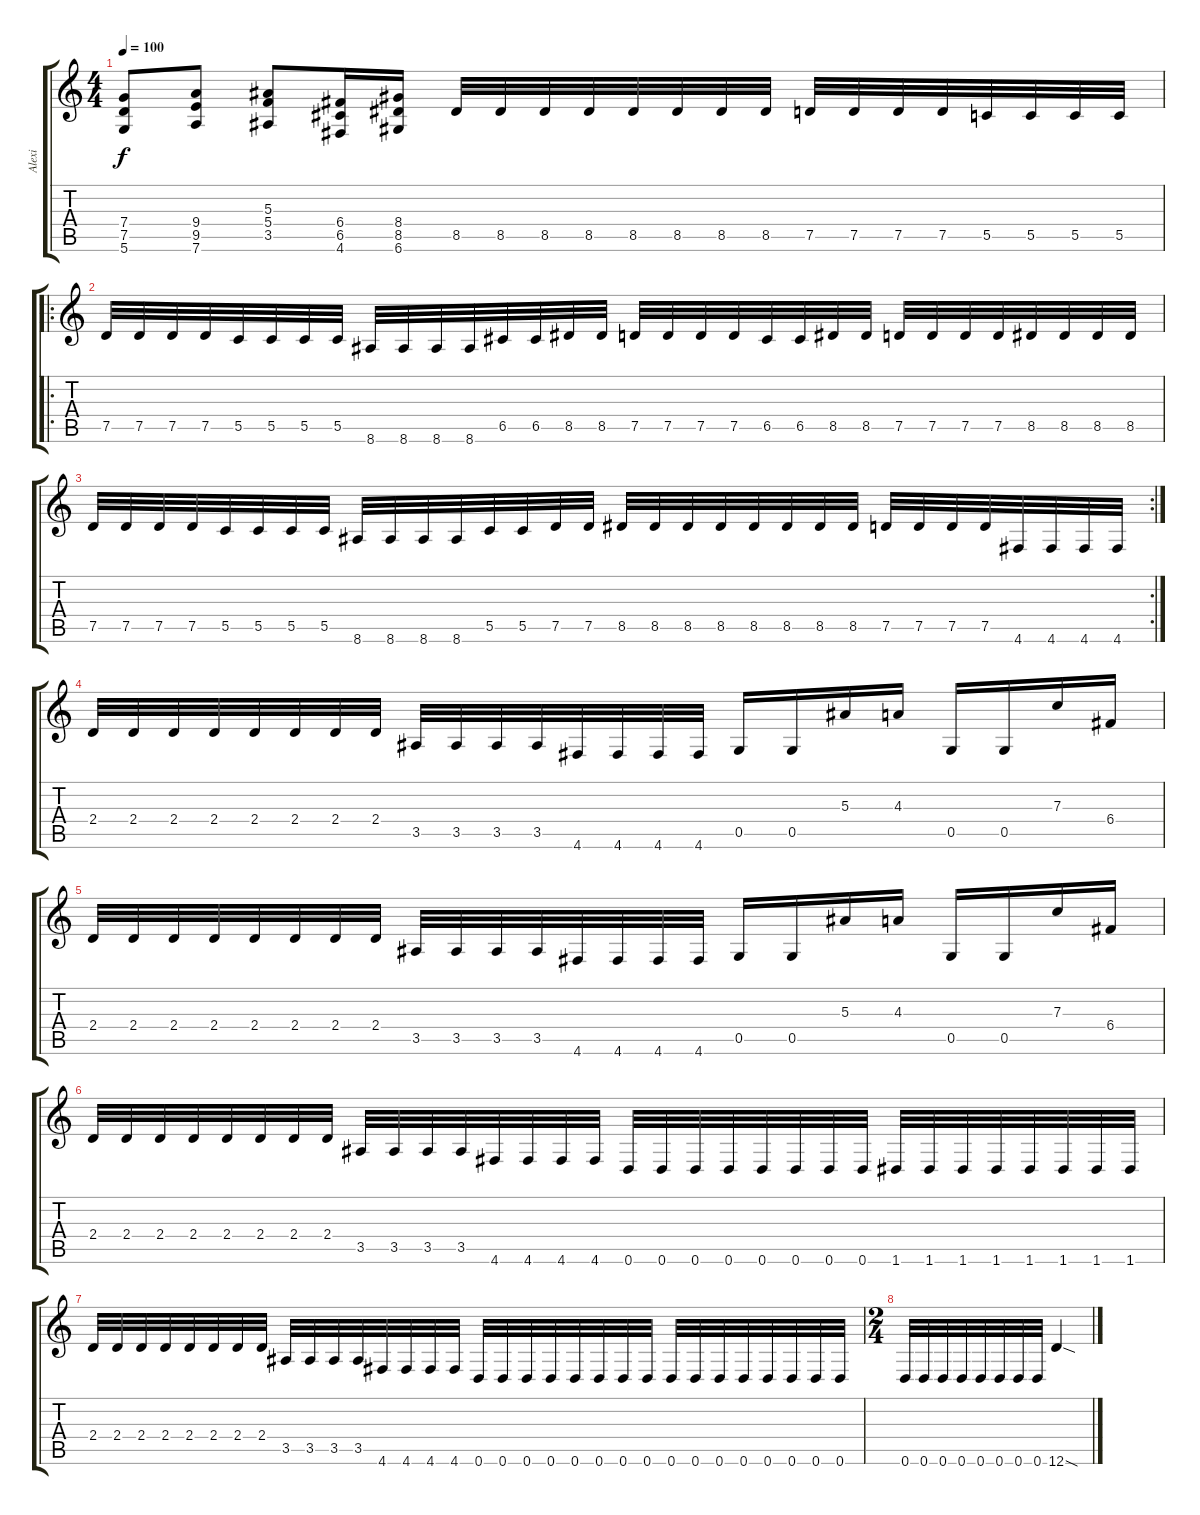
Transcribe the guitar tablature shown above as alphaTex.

\track ("Alexi" "Alexi") {instrument distortionguitar}
\staff {score tabs}
\tuning (D4 A3 F3 C3 G2 D2) {hide}
\ts (4 4)
\tempo 100
\clef g2
\ks c
(7.4 7.5 5.6).8{dy f} (9.4 9.5 7.6).8 (5.3 5.4 3.5).8 (6.4 6.5 4.6).16 (8.4 8.5 6.6).16 8.5.32 8.5.32 8.5.32 8.5.32 8.5.32 8.5.32 8.5.32 8.5.32 7.5.32 7.5.32 7.5.32 7.5.32 5.5.32 5.5.32 5.5.32 5.5.32 |
\ro
7.5.32 7.5.32 7.5.32 7.5.32 5.5.32 5.5.32 5.5.32 5.5.32 8.6.32 8.6.32 8.6.32 8.6.32 6.5.32 6.5.32 8.5.32 8.5.32 7.5.32 7.5.32 7.5.32 7.5.32 6.5.32 6.5.32 8.5.32 8.5.32 7.5.32 7.5.32 7.5.32 7.5.32 8.5.32 8.5.32 8.5.32 8.5.32 |
\rc 2
7.5.32 7.5.32 7.5.32 7.5.32 5.5.32 5.5.32 5.5.32 5.5.32 8.6.32 8.6.32 8.6.32 8.6.32 5.5.32 5.5.32 7.5.32 7.5.32 8.5.32 8.5.32 8.5.32 8.5.32 8.5.32 8.5.32 8.5.32 8.5.32 7.5.32 7.5.32 7.5.32 7.5.32 4.6.32 4.6.32 4.6.32 4.6.32 |
2.4.32 2.4.32 2.4.32 2.4.32 2.4.32 2.4.32 2.4.32 2.4.32 3.5.32 3.5.32 3.5.32 3.5.32 4.6.32 4.6.32 4.6.32 4.6.32 0.5.16 0.5.16 5.3.16 4.3.16 0.5.16 0.5.16 7.3.16 6.4.16 |
2.4.32 2.4.32 2.4.32 2.4.32 2.4.32 2.4.32 2.4.32 2.4.32 3.5.32 3.5.32 3.5.32 3.5.32 4.6.32 4.6.32 4.6.32 4.6.32 0.5.16 0.5.16 5.3.16 4.3.16 0.5.16 0.5.16 7.3.16 6.4.16 |
2.4.32 2.4.32 2.4.32 2.4.32 2.4.32 2.4.32 2.4.32 2.4.32 3.5.32 3.5.32 3.5.32 3.5.32 4.6.32 4.6.32 4.6.32 4.6.32 0.6.32 0.6.32 0.6.32 0.6.32 0.6.32 0.6.32 0.6.32 0.6.32 1.6.32 1.6.32 1.6.32 1.6.32 1.6.32 1.6.32 1.6.32 1.6.32 |
2.4.32 2.4.32 2.4.32 2.4.32 2.4.32 2.4.32 2.4.32 2.4.32 3.5.32 3.5.32 3.5.32 3.5.32 4.6.32 4.6.32 4.6.32 4.6.32 0.6.32 0.6.32 0.6.32 0.6.32 0.6.32 0.6.32 0.6.32 0.6.32 0.6.32 0.6.32 0.6.32 0.6.32 0.6.32 0.6.32 0.6.32 0.6.32 |
\ts (2 4)
0.6.32 0.6.32 0.6.32 0.6.32 0.6.32 0.6.32 0.6.32 0.6.32 12.6{sod}.4
